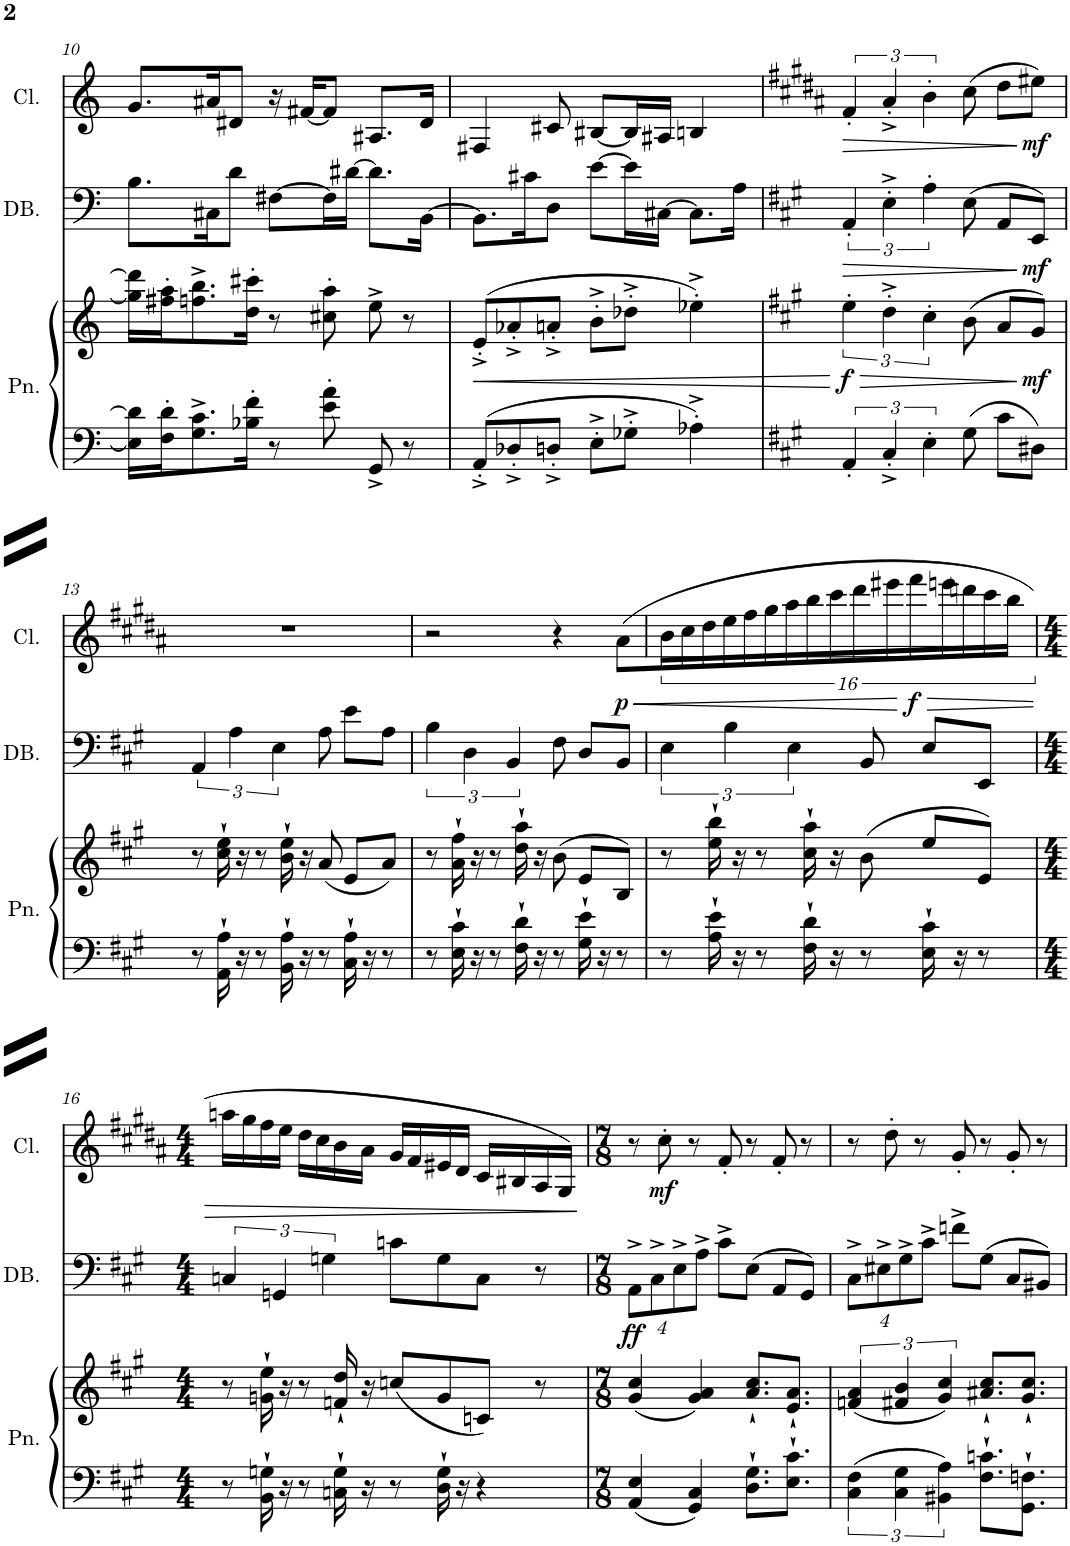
**kern	**kern	**dynam	**kern	**dynam	**kern	**dynam
*part3	*part3	*part3	*part2	*part2	*part1	*part1
*staff4	*staff3	*staff3/4	*staff2	*staff2	*staff1	*staff1
*I"Piano	*	*	*I"Double Bass  (without bow)	*	*I"Bb Clarinet	*
*I'Pn.	*	*	*I'DB.	*	*I'Cl.	*
!!LO:PB:g=z
*clefF4	*clefG2	*	*clefF4	*	*clefG2	*
*	*	*	*Trd7c12	*	*Trd1c2	*
*k[]	*k[]	*	*k[]	*	*k[]	*
*M7/8	*M7/8	*	*M7/8	*	*M7/8	*
=10	=10	=10	=10	=10	=10	=10
16E\] 16d\]LL	16gg#\] 16ddd\]LL	.	8.B\L	.	8.g/L	.
16F\' 16d\'J	16ff#X\' 16aa\'J	.	.	.	.	.
8.G\^ 8.c\^	8.ffn\^ 8.bb\^	.	.	.	.	.
.	.	.	16C#X\K	.	16a#X/K	.
.	.	.	8d\J	.	8d#X/J	.
16B-X\' 16f\'Jk	16dd\' 16ccc#X\'Jk	.	.	.	.	.
8r	8r	.	[8F#X\L	.	16r	.
.	.	.	.	.	[16f#X/KL	.
8e\' 8a\'	8cc#X\' 8aa\'	.	16F#\L]	.	8f#/J]	.
.	.	.	[16d#X\JJ	.	.	.
8GG^/	8ee^\	.	8.d#\L]	.	8.A#X/L	.
8r	8r	.	.	.	.	.
.	.	.	[16BB\Jk	.	16d#/Jk	.
=11	=11	=11	=11	=11	=11	=11
!	!	!LO:HP:b	!	!	!	!
8AA'^/L	(8e'^/L	<	8.BB\L]	.	4F#X/	.
8D-X'^/	8a-X'^/	.	.	.	.	.
.	.	.	16c#X\K	.	.	.
8Dn'^/J	8an'^/J	.	8D\J	.	8c#X/	.
8E'^\L	8b'^\L	.	[8e\L	.	[8B#X/L	.
8G-X'^\J	8dd-X'^\J	.	16e\L]	.	16B#/L]	.
.	.	.	[16C#X\JJ	.	16A#X/JJ	.
4A-X'^\	4ee-X'^\)	.	8.C#\L]	.	4Bn/	.
.	.	.	16A\Jk	.	.	.
.	.	[	.	.	.	.
=12	=12	=12	=12	=12	=12	=12
*k[f#c#g#]	*k[f#c#g#]	*	*k[f#c#g#]	*	*k[f#c#g#d#a#]	*
!	!	!LO:HP:b	!	!LO:HP:b	!	!LO:HP:b
!	!	!LO:DY:n=1:b	!	!	!	!
6AA'/	6ee'\	> f	6AA'/	>	6f#'/	>
6C#'^/	6dd'^\	.	6E'^\	.	6a#'^/	.
6E'\	6cc#'\	.	6A'\	.	6b'\	.
8G#\	(8b\	.	(8E\	.	(8cc#\	.
8c#\L	8a/L	.	8AA/L	.	8dd#\L	.
!	!	!LO:DY:n=2:b	!	!LO:DY:n=1:b	!	!LO:DY:n=1:b
8D#X\J	8g#/J)	] mf	8EE/J)	] mf	8ee#X\J)	] mf
!!LO:LB:g=z
=13	=13	=13	=13	=13	=13	=13
8r	8r	.	6AA/	.	2..r	.
16AA\` 16A\`	16cc#\` 16ee\`	.	.	.	.	.
.	.	.	6A\	.	.	.
16r	16r	.	.	.	.	.
8r	8r	.	.	.	.	.
.	.	.	6E\	.	.	.
16BB\` 16A\`	16b\` 16ee\`	.	.	.	.	.
16r	16r	.	.	.	.	.
8r	(8a/	.	8A\	.	.	.
16C#\` 16A\`	8e/L	.	8e\L	.	.	.
16r	.	.	.	.	.	.
8r	8a/J)	.	8A\J	.	.	.
=14	=14	=14	=14	=14	=14	=14
8r	8r	.	6B\	.	2r	.
16E\` 16c#\`	16a\` 16ff#\`	.	.	.	.	.
.	.	.	6D\	.	.	.
16r	16r	.	.	.	.	.
8r	8r	.	.	.	.	.
.	.	.	6BB/	.	.	.
16F#\` 16d\`	16dd\` 16aa\`	.	.	.	.	.
16r	16r	.	.	.	.	.
8r	(8b\	.	8F#\	.	4r	.
16G#\` 16e\`	8e/L	.	8D/L	.	.	.
16r	.	.	.	.	.	.
!	!	!	!	!	!	!LO:HP:b
!	!	!	!	!	!	!LO:DY:n=1:b
8r	8B/J)	.	8BB/J	.	(8a#\L	< p
=15	=15	=15	=15	=15	=15	=15
8r	8r	.	6E\	.	256%7b\L	.
.	.	.	.	.	256%7ryy	.
.	.	.	.	.	256%7cc#\	.
.	.	.	.	.	256%7ryy	.
.	.	.	.	.	256%7dd#\	.
16A\` 16e\`	16ee\` 16bb\`	.	.	.	.	.
.	.	.	.	.	256%7ryy	.
.	.	.	.	.	256%7ee\	.
.	.	.	6B\	.	.	.
16r	16r	.	.	.	.	.
.	.	.	.	.	256%7ryy	.
.	.	.	.	.	256%7ff#\	.
.	.	.	.	.	256%7ryy	.
8r	8r	.	.	.	.	.
.	.	.	.	.	256%7gg#\	.
.	.	.	.	.	256%7ryy	.
.	.	.	.	.	256%7aa#\	.
.	.	.	6E\	.	.	.
.	.	.	.	.	256%7ryy	.
16F#\` 16d\`	16cc#\` 16aa\`	.	.	.	.	.
.	.	.	.	.	256%7bb\	.
.	.	.	.	.	256%7ryy	.
16r	16r	.	.	.	256%7ccc#\	.
.	.	.	.	.	256%7ryy	.
.	.	.	.	.	256%7ddd#\	.
8r	(8b\	.	8BB/	.	.	.
.	.	.	.	.	256%7ryy	.
.	.	.	.	.	256%7eee#X\	.
.	.	.	.	.	256%7ryy	.
!	!	!	!	!	!	!LO:HP:n=1:b
!	!	!	!	!	!	!LO:DY:n=1:b
.	.	.	.	.	256%7fff#\	[ > f
16E\` 16c#\`	8ee/L	.	8E/L	.	.	.
.	.	.	.	.	256%7ryy	.
.	.	.	.	.	256%7eeen\	.
.	.	.	.	.	256%7ryy	.
16r	.	.	.	.	.	.
.	.	.	.	.	256%7dddn\	.
.	.	.	.	.	256%7ryy	.
8r	8e/J)	.	8EE/J	.	.	.
.	.	.	.	.	256%7ccc#\	.
.	.	.	.	.	256%7ryy	.
.	.	.	.	.	256%7bb\JJ	.
.	.	.	.	.	256%7ryy	.
!!LO:LB:g=z
=16	=16	=16	=16	=16	=16	=16
*M4/4	*M4/4	*	*M4/4	*	*M4/4	*
8r	8r	.	6Cn/	.	16aan\LL	.
.	.	.	.	.	16gg#\	.
16BB\` 16Gn\`	16gn\` 16ee\`	.	.	.	16ff#\	.
.	.	.	6GGn/	.	.	.
16r	16r	.	.	.	16ee\JJ	.
8r	8r	.	.	.	16dd#\LL	.
.	.	.	.	.	16cc#\	.
.	.	.	6Gn\	.	.	.
16Cn\` 16G\`	16fn/` 16dd/`	.	.	.	16b\	.
16r	16r	.	.	.	16a#\JJ	.
8r	(8ccn/L	.	8cn\L	.	16g#/LL	.
.	.	.	.	.	16f#/	.
16D\` 16G\`	8g/	.	8G\	.	16e#X/	.
16r	.	.	.	.	16d#/JJ	.
4r	8cn/J)	.	8C\J	.	16c#/LL	.
.	.	.	.	.	16B#X/	.
.	8r	.	8r	.	16A#/	.
.	.	.	.	.	16G#/JJ)	.
.	.	.	.	.	.	]
=17	=17	=17	=17	=17	=17	=17
*M7/8	*M7/8	*	*M7/8	*	*M7/8	*
*	*	*	*Xbrackettup	*	*	*
!	!	!	!	!LO:DY:b	!	!
4AA/ 4E/	(4g#/ 4cc#/	.	32%3AA^\L	ff	8r	.
.	.	.	32%3C#^\	.	.	.
!	!	!	!	!	!	!LO:DY:b
.	.	.	.	.	8cc#'\	mf
.	.	.	32%3E^\	.	.	.
4GG#/ 4C#/	4g#/ 4a/)	.	.	.	8r	.
.	.	.	32%3A^\J	.	.	.
.	.	.	8c#^\L	.	8f#'/	.
8.D\` 8.G#\`L	8.a/` 8.cc#/`L	.	(8E\J	.	8r	.
.	.	.	8AA/L	.	8f#'/	.
8.E\` 8.c#\`J	8.e/` 8.a/`J	.	.	.	.	.
.	.	.	8GG#/J)	.	8r	.
=18	=18	=18	=18	=18	=18	=18
6C#\ 6F#\	(6fn/ 6a/	.	32%3C#^\L	.	8r	.
.	.	.	32%3E#X^\	.	.	.
.	.	.	.	.	8dd#'\	.
6C#\ 6G#\	6f#X/ 6b/	.	.	.	.	.
.	.	.	32%3G#^\	.	.	.
.	.	.	.	.	8r	.
.	.	.	32%3c#^\J	.	.	.
6BB#X\ 6A\	6g#/ 6cc#/)	.	.	.	.	.
.	.	.	8fn^\L	.	8g#'/	.
8.F#\` 8.cn\`L	8.a#X/` 8.cc#/`L	.	(8G#\J	.	8r	.
.	.	.	8C#/L	.	8g#'/	.
8.GG#\` 8.Fn\`J	8.g#/` 8.cc#/`J	.	.	.	.	.
.	.	.	8BB#X/J)	.	8r	.
=	=	=	=	=	=	=
*-	*-	*-	*-	*-	*-	*-
